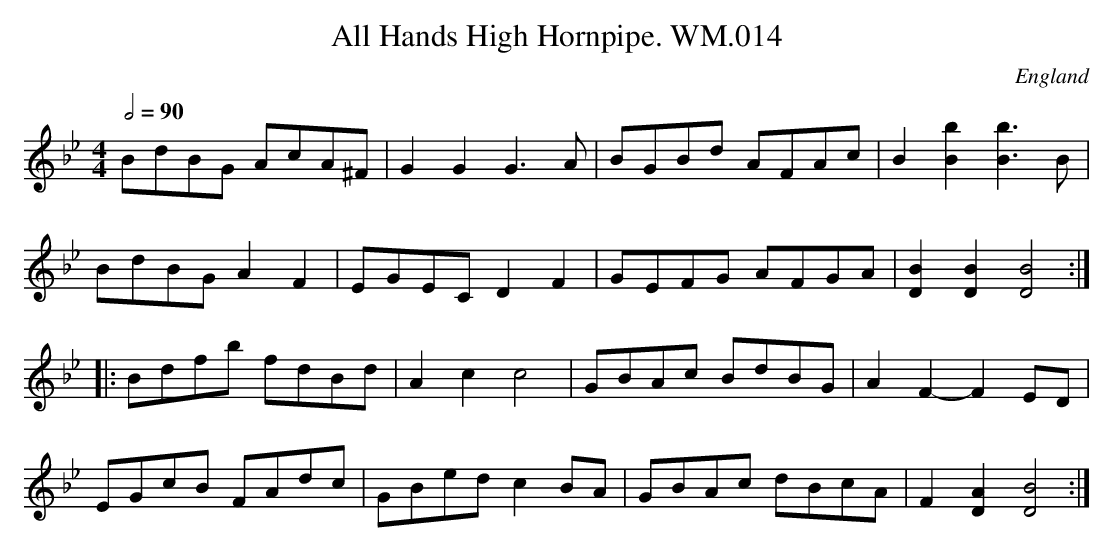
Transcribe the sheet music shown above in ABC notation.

X:1
T:All Hands High Hornpipe. WM.014
L:1/8
M:4/4
O:England
Q:1/2=90
K:C Dor
BdBG AcA^F|G2G2G3A|BGBd AFAc|B2[B2b2][B3b3]B|!
BdBG A2F2|EGECD2F2|GEFG AFGA|[D2B2][D2B2][D4B4]:|!
|:Bdfb fdBd|A2c2c4|GBAc BdBG|A2F2-F2ED|!
EGcB FAdc|GBed c2BA|GBAc dBcA|F2[D2A2][D4B4]:|
